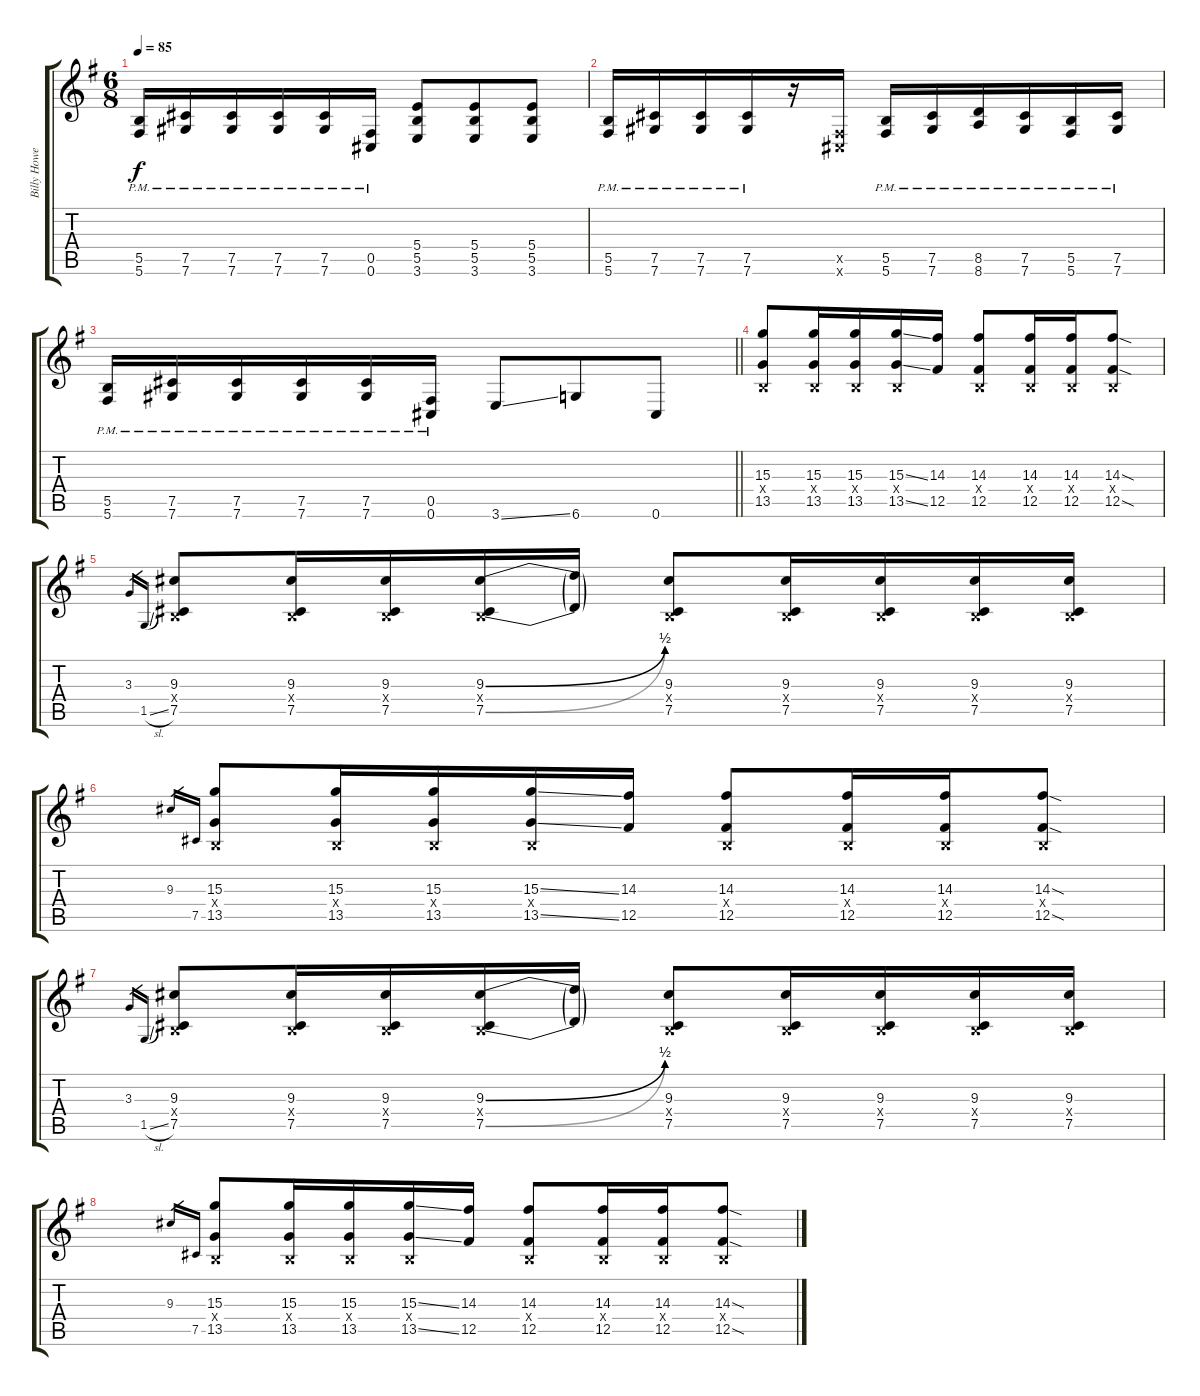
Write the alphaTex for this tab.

\track ("Billy Howerdel" "Billy Howe") {instrument distortionguitar}
\staff {score tabs}
\tuning (Db4 Ab3 E3 B2 Gb2 Db2) {hide}
\ts (6 8)
\tempo 85
\clef g2
\ks eminor
(5.5{pm} 5.6{pm}).16{dy f} (7.5{pm} 7.6{pm}).16 (7.5{pm} 7.6{pm}).16 (7.5{pm} 7.6{pm}).16 (7.5{pm} 7.6{pm}).16 (0.5{pm} 0.6{pm}).16 (5.4 5.5 3.6).8 (5.4 5.5 3.6).8 (5.4 5.5 3.6).8 |
(5.5{pm} 5.6{pm}).16 (7.5{pm} 7.6{pm}).16 (7.5{pm} 7.6{pm}).16 (7.5{pm} 7.6{pm}).16 r.16 (0.5{x} 0.6{x}).16 (5.5{pm} 5.6{pm}).16 (7.5{pm} 7.6{pm}).16 (8.5{pm} 8.6{pm}).16 (7.5{pm} 7.6{pm}).16 (5.5{pm} 5.6{pm}).16 (7.5{pm} 7.6{pm}).16 |
\barLineRight lightlight
(5.5{pm} 5.6{pm}).16 (7.5{pm} 7.6{pm}).16 (7.5{pm} 7.6{pm}).16 (7.5{pm} 7.6{pm}).16 (7.5{pm} 7.6{pm}).16 (0.5{pm} 0.6{pm}).16 3.6{ss}.8 6.6.8 0.6.8 |
(15.3 0.4{x} 13.5).8{volume 11 instrument overdrivenguitar} (15.3 0.4{x} 13.5).16 (15.3 0.4{x} 13.5).16 (15.3{ss} 0.4{x} 13.5{ss}).16 (14.3 12.5).16 (14.3 0.4{x} 12.5).8 (14.3 0.4{x} 12.5).16 (14.3 0.4{x} 12.5).16 (14.3{sod} 0.4{x} 12.5{sod}).8 |
3.3.16{gr} 1.5{sl}.16{gr} (9.3 0.4{x} 7.5).8 (9.3 0.4{x} 7.5).16 (9.3 0.4{x} 7.5).16 (9.3{be (bend 0 0 60 2)} 0.4{x} 7.5{be (bend 0 0 60 2)}).16 (9.3{t} 7.5{t}).16 (9.3 0.4{x} 7.5).8 (9.3 0.4{x} 7.5).16 (9.3 0.4{x} 7.5).16 (9.3 0.4{x} 7.5).16 (9.3 0.4{x} 7.5).16 |
9.3.16{gr} 7.5.16{gr} (15.3 0.4{x} 13.5).8 (15.3 0.4{x} 13.5).16 (15.3 0.4{x} 13.5).16 (15.3{ss} 0.4{x} 13.5{ss}).16 (14.3 12.5).16 (14.3 0.4{x} 12.5).8 (14.3 0.4{x} 12.5).16 (14.3 0.4{x} 12.5).16 (14.3{sod} 0.4{x} 12.5{sod}).8 |
3.3.16{gr} 1.5{sl}.16{gr} (9.3 0.4{x} 7.5).8 (9.3 0.4{x} 7.5).16 (9.3 0.4{x} 7.5).16 (9.3{be (bend 0 0 60 2)} 0.4{x} 7.5{be (bend 0 0 60 2)}).16 (9.3{t} 7.5{t}).16 (9.3 0.4{x} 7.5).8 (9.3 0.4{x} 7.5).16 (9.3 0.4{x} 7.5).16 (9.3 0.4{x} 7.5).16 (9.3 0.4{x} 7.5).16 |
9.3.16{gr} 7.5.16{gr} (15.3 0.4{x} 13.5).8 (15.3 0.4{x} 13.5).16 (15.3 0.4{x} 13.5).16 (15.3{ss} 0.4{x} 13.5{ss}).16 (14.3 12.5).16 (14.3 0.4{x} 12.5).8 (14.3 0.4{x} 12.5).16 (14.3 0.4{x} 12.5).16 (14.3{sod} 0.4{x} 12.5{sod}).8
